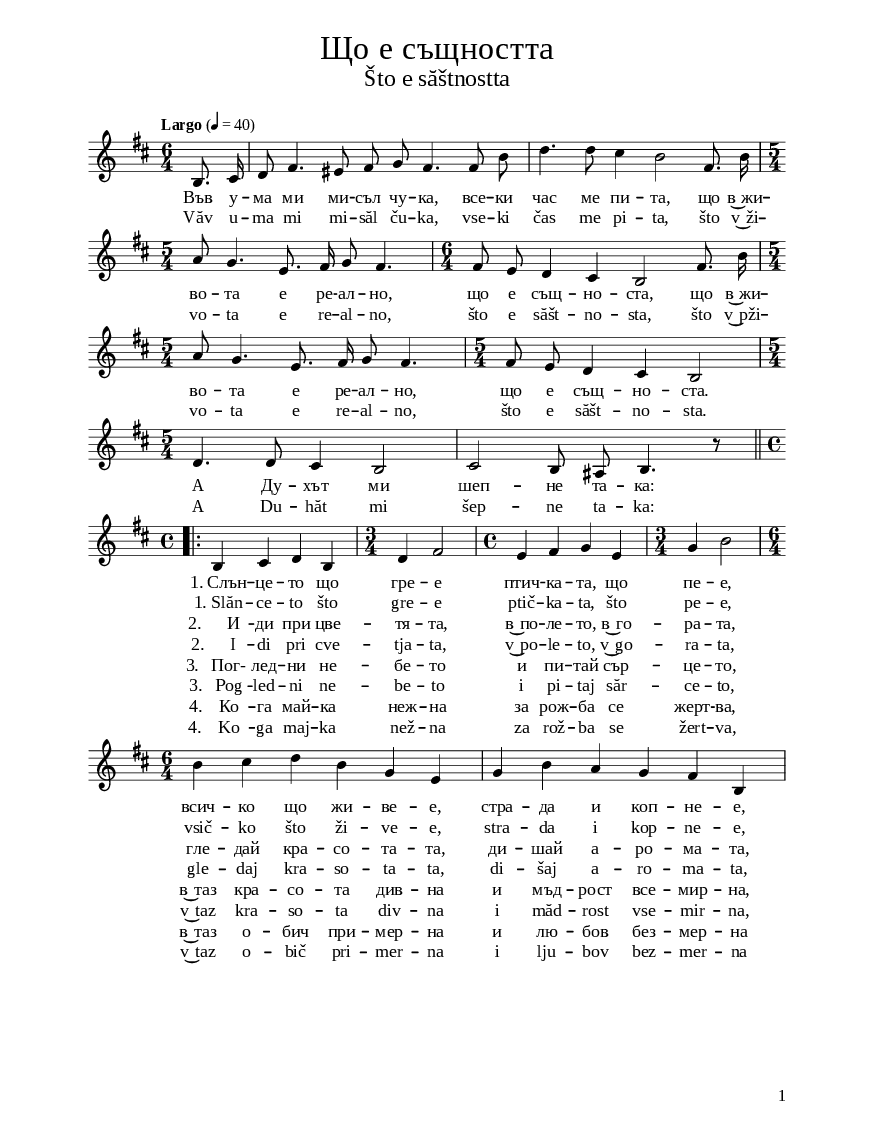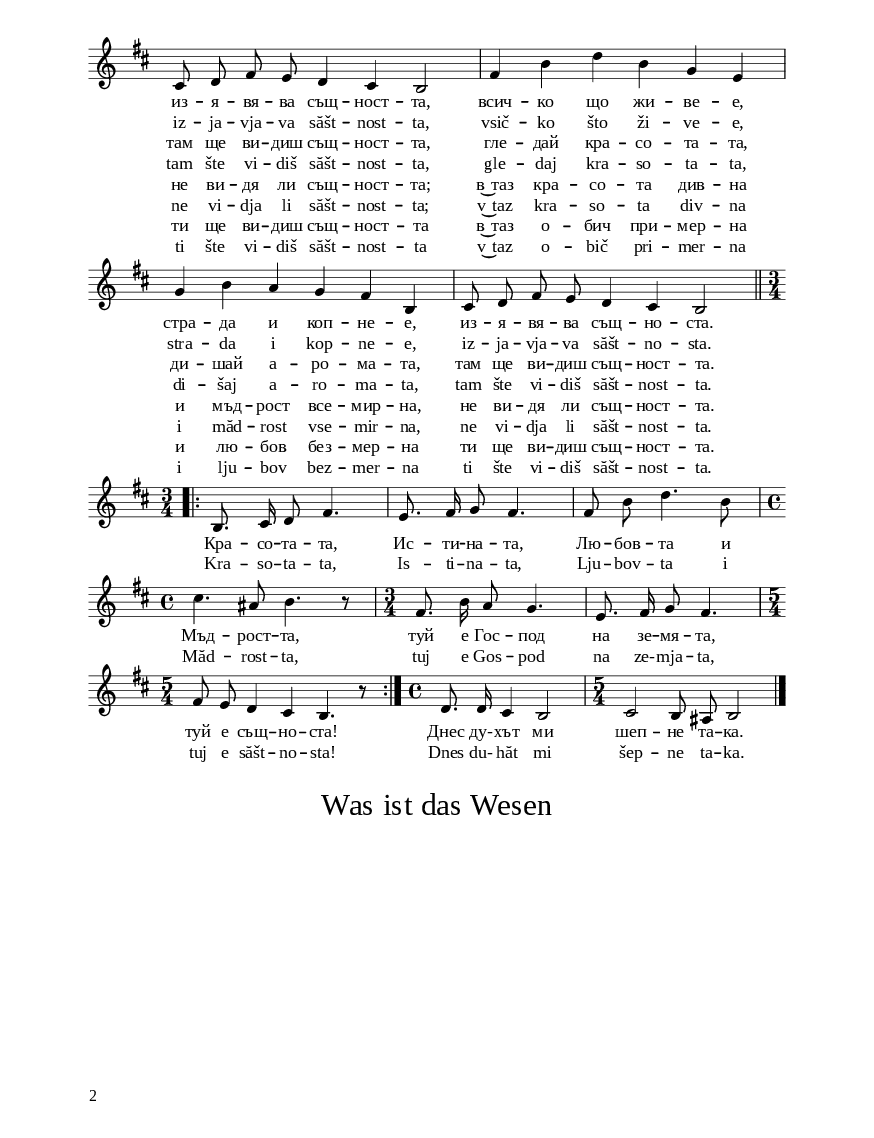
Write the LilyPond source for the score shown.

\version "2.24.2"

% include paper part and global functions
\include "include/globals.ily"

\bookpart {
  \label #'ref068
  \tocItem \markup "Що е същността – Što e săštnostta"
  \paper {
    print-all-headers = ##t
    print-page-number = ##t
    print-first-page-number = ##t

    % put page numbers on the bottom
    oddHeaderMarkup = \markup ""
    evenHeaderMarkup = \markup ""
    oddFooterMarkup = \markup
    \fill-line {
      ""
      \if \should-print-page-number \fromproperty #'page:page-number-string
    }
    evenFooterMarkup = \markup
    \fill-line {
      \if \should-print-page-number \fromproperty #'page:page-number-string
      ""
    }

    left-margin = 1.5\cm
    right-margin = 1.5\cm
    top-margin = 1.6\cm
    bottom-margin = 1.2\cm
    ragged-bottom = ##t % do not spread the staves to fill the whole vertical space

    % change distance between staves
    system-system-spacing =
    #'((basic-distance . 6)
       (minimum-distance . 6)
       (padding . 1)
       (stretchability . 12))
  }

  \header {
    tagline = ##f
  }

  \score {
    \include "include/score-layout.ily"

    \new Voice \absolute {
      \clef treble
      \key b \minor
      \time 6/4
      \tempoFunc "Largo" 4 "40"
      \partial 4
      \autoBeamOff

      b8. cis'16| d'8 fis'4. eis'8 fis'8 g'8 fis'4. fis'8 b'8| d''4. d''8 cis''4 b'2 fis'8. b'16 | \break

      \time 5/4  a'8 g'4. e'8. fis'16 g'8 fis'4. | \time 6/4 fis'8 e'8 d'4 cis'4 b2 fis'8. b'16 \time 5/4 | \break

      \time 5/4  a'8 g'4. e'8. fis'16 g'8 fis'4. | \time 5/4 fis'8 e'8 d'4 cis'4 b2 | \break

      \time 5/4 d'4. d'8 cis'4 b2 | cis'2 b8 ais8 b4. r8 | \break

     \bar ".|:-||" 

      \time 4/4 b4 cis'4 d'4 b4 | \time 3/4 d'4 fis'2 | \time 4/4 e'4 fis' g' e' | \time 3/4 g'4 b'2  \break


      \time 6/4 b'4 cis''4 d'' b' g' e' | g' b' a' g' fis' b | \break
      \pageBreak

      cis'8 d' fis' e' d'4 cis' b2 | fis'4 b' d'' b' g' e' |\break

      g'4 b'4 a'4 g'4 fis'4 b |  cis'8 d' fis' e' d'4 cis'4 b2 | \break

      \bar ":|."

      \time 3/4


       \bar ".|:-||"  b8. cis'16 d'8 fis'4. | e'8. fis'16 g'8 fis'4. | fis'8 b'8 d''4. b'8| \break

      \time 4/4 cis''4. ais'8 b'4. r8 | \time 3/4 fis'8. b'16 a'8 g'4. | e'8. fis'16 g'8 fis'4. | \break

      \time 5/4	fis'8 e' d'4 cis' b4. r8 \bar ":|." | \time 4/4 d'8. d'16 cis'4 b2 | \time 5/4 cis'2 b8 ais8 b2 |  \bar "|." \break


    }

    \addlyrics {
      Във у -- ма ми ми -- съл чу -- ка, все -- ки час ме пи -- та,
      що в~жи -- во -- та е ре -- ал -- но, що е същ -- но -- ста,
      що в~жи -- во -- та е ре -- ал -- но, що е същ -- но -- ста.
      А Ду -- хът ми шеп  -- не та  -- ка:

      "1. Слън"  -- це  -- то що гре -- е птич -- ка -- та, що пе -- е,

      всич -- ко що жи -- ве -- е, стра -- да и коп -- не -- е,

      из -- я -- вя -- ва  същ -- ност -- та,   всич -- ко що жи -- ве -- е, стра -- да и коп -- не -- е,

      из -- я -- вя -- ва същ -- но -- ста.

      Кра  -- со  -- та  -- та, Ис  -- ти  -- на  -- та, Лю -- бов  -- та и Мъд  -- рост  -- та,

      туй е Гос  -- под на зе  -- мя  -- та, туй е същ  -- но  -- ста! Днес "ду-"  -- хът ми шеп  -- не та  -- ка.
    }

    \addlyrics {
      Văv u -- ma mi mi -- săl ču -- ka, vse -- ki čas me pi -- ta,
      što v~ži -- vo -- ta e re -- al -- no, što e săšt -- no -- sta,
      što v~pži -- vo -- ta e re -- al -- no, što e săšt -- no -- sta.
      A Du -- hăt mi šep  -- ne ta  -- ka:

      "1. Slăn"  -- ce  -- to što gre -- e ptič -- ka -- ta, što pe -- e,

      vsič -- ko što ži -- ve -- e, stra -- da i kop -- ne -- e,

      iz -- ja -- vja -- va  săšt -- nost -- ta,   vsič -- ko što ži -- ve -- e, stra -- da i kop -- ne -- e,

      iz -- ja -- vja -- va săšt -- no -- sta.

      Kra  -- so  -- ta  -- ta, Is  -- ti  -- na  -- ta, Lju -- bov  -- ta i Măd  -- rost  -- ta,

      tuj e Gos  -- pod na "ze-"  -- mja  -- ta, tuj e săšt  -- no  -- sta! Dnes "du-"  -- hăt mi šep  -- ne ta  -- ka.
    }
    \addlyrics {
      " " " " " " " " " " " " " " " "

      " " " " " " " " " " " " " " " "

      " " " " " " " " " " " " " " " " " "

      " " " " " " " " " " " " " " " " " " " " " " " " " " " "

      " " " " " " " " " " " " " " " " " " "2.      И  " -- ди при цве -- тя -- та, в~по -- ле -- то, в~го -- ра -- та,
      гле -- дай кра -- со -- та -- та, ди -- шай а -- ро -- ма -- та, там ще ви -- диш същ -- ност  -- та,
      гле -- дай кра -- со -- та -- та, ди -- шай а -- ро -- ма -- та, там ще ви -- диш същ -- ност  -- та.

      " " " " " " " " " " " " " " " " " "

      " " " " " " " " " " " " " " " " " "
    }

    \addlyrics {
      " " " " " " " " " " " " " " " "

      " " " " " " " " " " " " " " " "

      " " " " " " " " " " " " " " " " " "

      " " " " " " " " " " " " " " " " " " " " " " " " " " " "

      " " " " " " " " " " " " " " " " " " "2.      I  " -- di pri cve -- tja -- ta, v~po -- le -- to, v~go -- ra -- ta,
      gle -- daj kra -- so -- ta -- ta, di -- šaj a -- ro -- ma -- ta, tam šte vi -- diš săšt -- nost  -- ta,
      gle -- daj kra -- so -- ta -- ta, di -- šaj a -- ro -- ma -- ta, tam šte vi -- diš săšt -- nost  -- ta.

      " " " " " " " " " " " " " " " " " "

      " " " " " " " " " " " " " " " " " "
    }




    \addlyrics {
      " " " " " " " " " " " " " " " "

      " " " " " " " " " " " " " " " "

      " " " " " " " " " " " " " " " " " "

      " " " " " " " " " " " " " " " " " " " " " " " " " " " "

      " " " " " " " " " " " " " " " " " "

      "3.   Пог- " -- лед  -- ни не -- бе -- то и пи -- тай сър -- це -- то,
      в~таз кра -- со -- та див -- на и мъд -- рост все -- мир -- на, не ви -- дя ли същ -- ност -- та;  в~таз кра -- со -- та див -- на и мъд -- рост все -- мир -- на, не ви -- дя ли същ -- ност -- та.

      " " " " " " " " " " " " " " " " " "

      " " " " " " " " " " " " " " " " " "
    }

    \addlyrics {
      " " " " " " " " " " " " " " " "

      " " " " " " " " " " " " " " " "

      " " " " " " " " " " " " " " " " " "

      " " " " " " " " " " " " " " " " " " " " " " " " " " " "

      " " " " " " " " " " " " " " " " " "

      "3.   Pog " -- led  -- ni ne -- be -- to i pi -- taj săr -- ce -- to,
      v~taz kra -- so -- ta div -- na i măd -- rost vse -- mir -- na, ne vi -- dja li săšt -- nost -- ta;  v~taz kra -- so -- ta div -- na i măd -- rost vse -- mir -- na, ne vi -- dja li săšt -- nost -- ta.

      " " " " " " " " " " " " " " " " " "

      " " " " " " " " " " " " " " " " " "
    }

    \addlyrics {
      " " " " " " " " " " " " " " " "

      " " " " " " " " " " " " " " " "

      " " " " " " " " " " " " " " " " " "

      " " " " " " " " " " " " " " " " " " " " " " " " " " " "

      " " " " " " " " " " " " " " " " " "

      "4.    Ко  " -- га май -- ка неж -- на за рож -- ба се жерт -- ва,
      в~таз о -- бич при -- мер -- на и лю -- бов без -- мер -- на
      ти ще ви -- диш същ -- ност -- та
      в~таз о -- бич при -- мер -- на и лю -- бов без -- мер -- на
      ти ще ви -- диш същ -- ност -- та.

      " " " " " " " " " " " " " " " " " "

      " " " " " " " " " " " " " " " " " "
    }

    \addlyrics {
      " " " " " " " " " " " " " " " "

      " " " " " " " " " " " " " " " "

      " " " " " " " " " " " " " " " " " "

      " " " " " " " " " " " " " " " " " " " " " " " " " " " "

      " " " " " " " " " " " " " " " " " "

      "4.    Ko  " -- ga maj -- ka než -- na za rož -- ba se žert -- va,
      v~taz o -- bič pri -- mer -- na i lju -- bov bez -- mer -- na
      ti šte vi -- diš săšt -- nost -- ta
      v~taz o -- bič pri -- mer -- na i lju -- bov bez -- mer -- na
      ti šte vi -- diš săšt -- nost -- ta.

      " " " " " " " " " " " " " " " " " "

      " " " " " " " " " " " " " " " " " "
    }

    \header {
      title = \titleFunc "Що е същността" "Što e săštnostta"
    }

    \midi{}

  } % score


  % include foreign translation(s) of the song
  \version "2.22.0"

\markup \fill-line { \fontsize #6 "Was ist das Wesen" }
\markup \fontsize #+2.5 {
  \hspace #10
  \override #'(baseline-skip . 2)

  \column {
    \line { " " }


 \line { " "In meinem Verstand klopft ein Gedanke;}
 \line { " "Täglich fragt er mich:}
 \line { " "Was ist das Reale im Leben,}
 \line { " "was ist das Wesen?}
\line { " " }
 \line { " "Mein Geist flüstert mir zu:}
 \line { " " }
 \line { " "Die Sonne, die scheint, }
 \line { " "der Vogel, der singt,}
 \line { " "alles, was lebt,}
\line { " "leidet und sich sehnt,}
 \line { " "drückt das Wesen aus.}
 \line { " " }

 \line { " "Gehe zu den Blumen,}
 \line { " "auf das Feld, in den Wald;}
 \line { " "schau die Schönheit an, }
 \line { " "atme das Aroma ein,}
 \line { " "dort schaust du das Wesen an.}
 \line { " " }

 \line { " "Schau den Himmel an, frag das Herz,}
 \line { " "In dieser wunderbaren Schönheit}
 \line { " "und kosmischen Weisheit, schaust du nicht das Wesen?}
 \line { " " }

 \line { " "Wenn sich die zärtliche Mutter }
  \line { " "für das Kind aufopfert,}
 \line { " "in dieser beispielhaften Liebe (obitsch),}
 \line { " "und grenzenlose Liebe (ljubov) schaust du nicht das Wesen an?}
 \line { " " }

 \line { " "Schönheit, Wahrheit, Liebe und Weisheit,}
 \line { " "das ist der Herr auf Erden, das ist das Wesen.}

  }
}


} % bookpart
